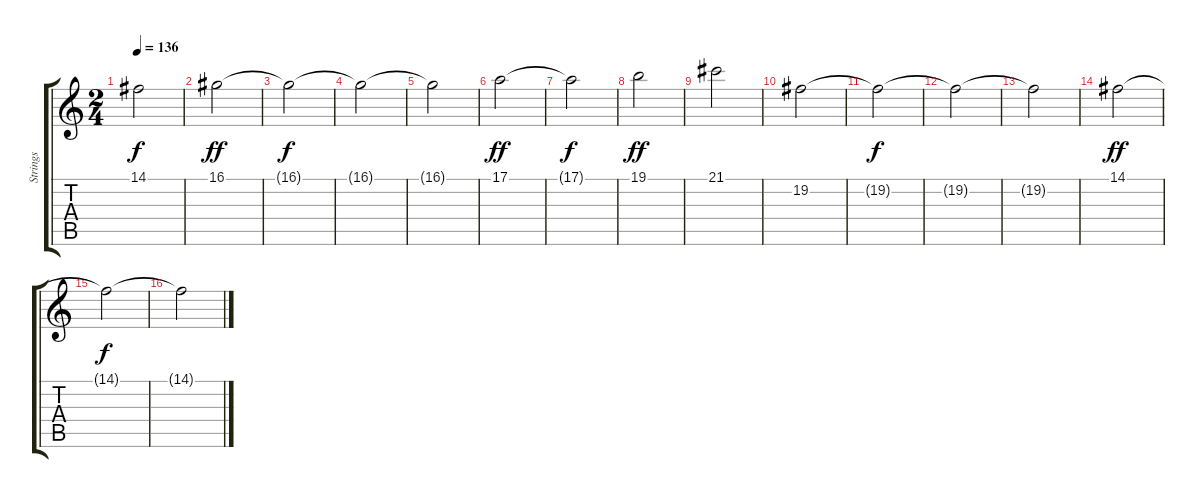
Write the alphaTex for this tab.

\track ("Strings" "Strings") {instrument stringensemble1}
\staff {score tabs}
\tuning (E4 B3 G3 D3 A2 E2) {hide}
\ts (2 4)
\tempo 136
\clef g2
\ks c
14.1{t}.2{dy f} |
16.1.2{dy ff} |
16.1{t}.2{dy f} |
16.1{t}.2 |
16.1{t}.2 |
17.1.2{dy ff} |
17.1{t}.2{dy f} |
19.1.2{dy ff} |
21.1.2 |
19.2.2 |
19.2{t}.2{dy f} |
19.2{t}.2 |
19.2{t}.2 |
14.1.2{dy ff} |
14.1{t}.2{dy f} |
14.1{t}.2
